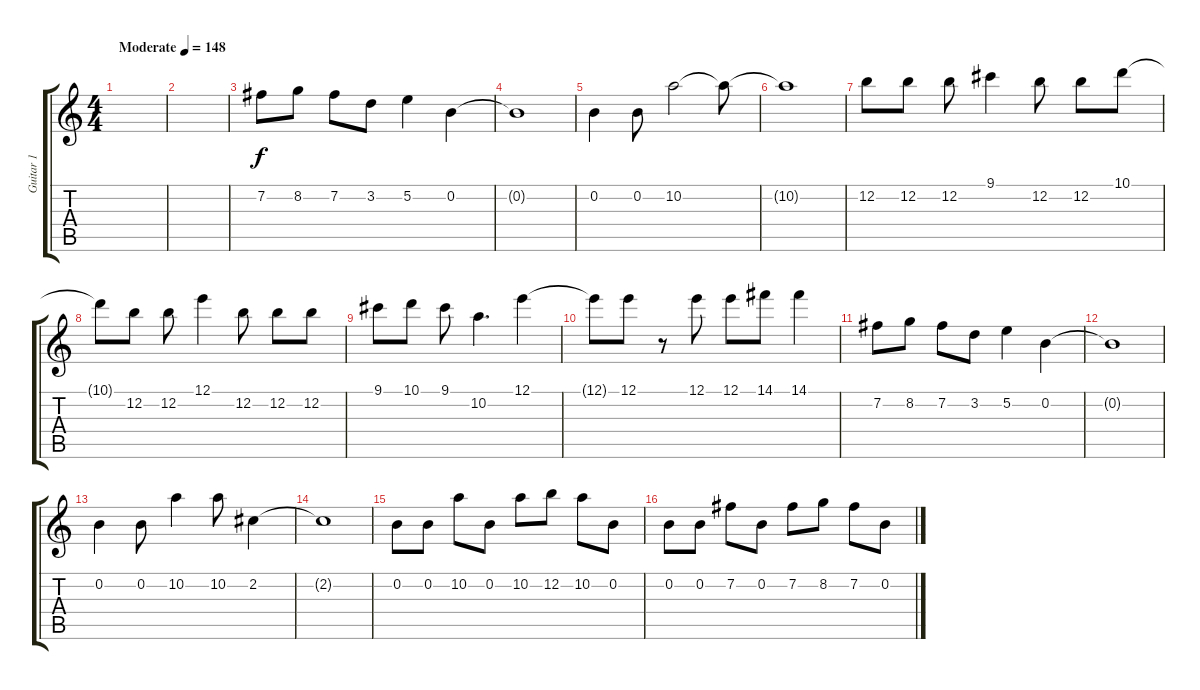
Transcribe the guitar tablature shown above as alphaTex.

\track ("Guitar 1" "Guitar 1") {instrument distortionguitar}
\staff {score tabs}
\tuning (E4 B3 G3 D3 A2 D2) {hide}
\ts (4 4)
\tempo (148 "Moderate")
\clef g2
\ks c
|
|
7.2.8 8.2.8 7.2.8 3.2.8 5.2.4 0.2.4 |
0.2{t}.1 |
0.2.4 0.2.8 10.2.2 10.2{t}.8 |
10.2{t}.1 |
12.2.8 12.2.8 12.2.8 9.1.4 12.2.8 12.2.8 10.1.8 |
10.1{t}.8 12.2.8 12.2.8 12.1.4 12.2.8 12.2.8 12.2.8 |
9.1.8 10.1.8 9.1.8 10.2.4{d} 12.1.4 |
12.1{t}.8 12.1.8 r.8 12.1.8 12.1.8 14.1.8 14.1.4 |
7.2.8 8.2.8 7.2.8 3.2.8 5.2.4 0.2.4 |
0.2{t}.1 |
0.2.4 0.2.8 10.2.4 10.2.8 2.2.4 |
2.2{t}.1 |
0.2.8 0.2.8 10.2.8 0.2.8 10.2.8 12.2.8 10.2.8 0.2.8 |
0.2.8 0.2.8 7.2.8 0.2.8 7.2.8 8.2.8 7.2.8 0.2.8
